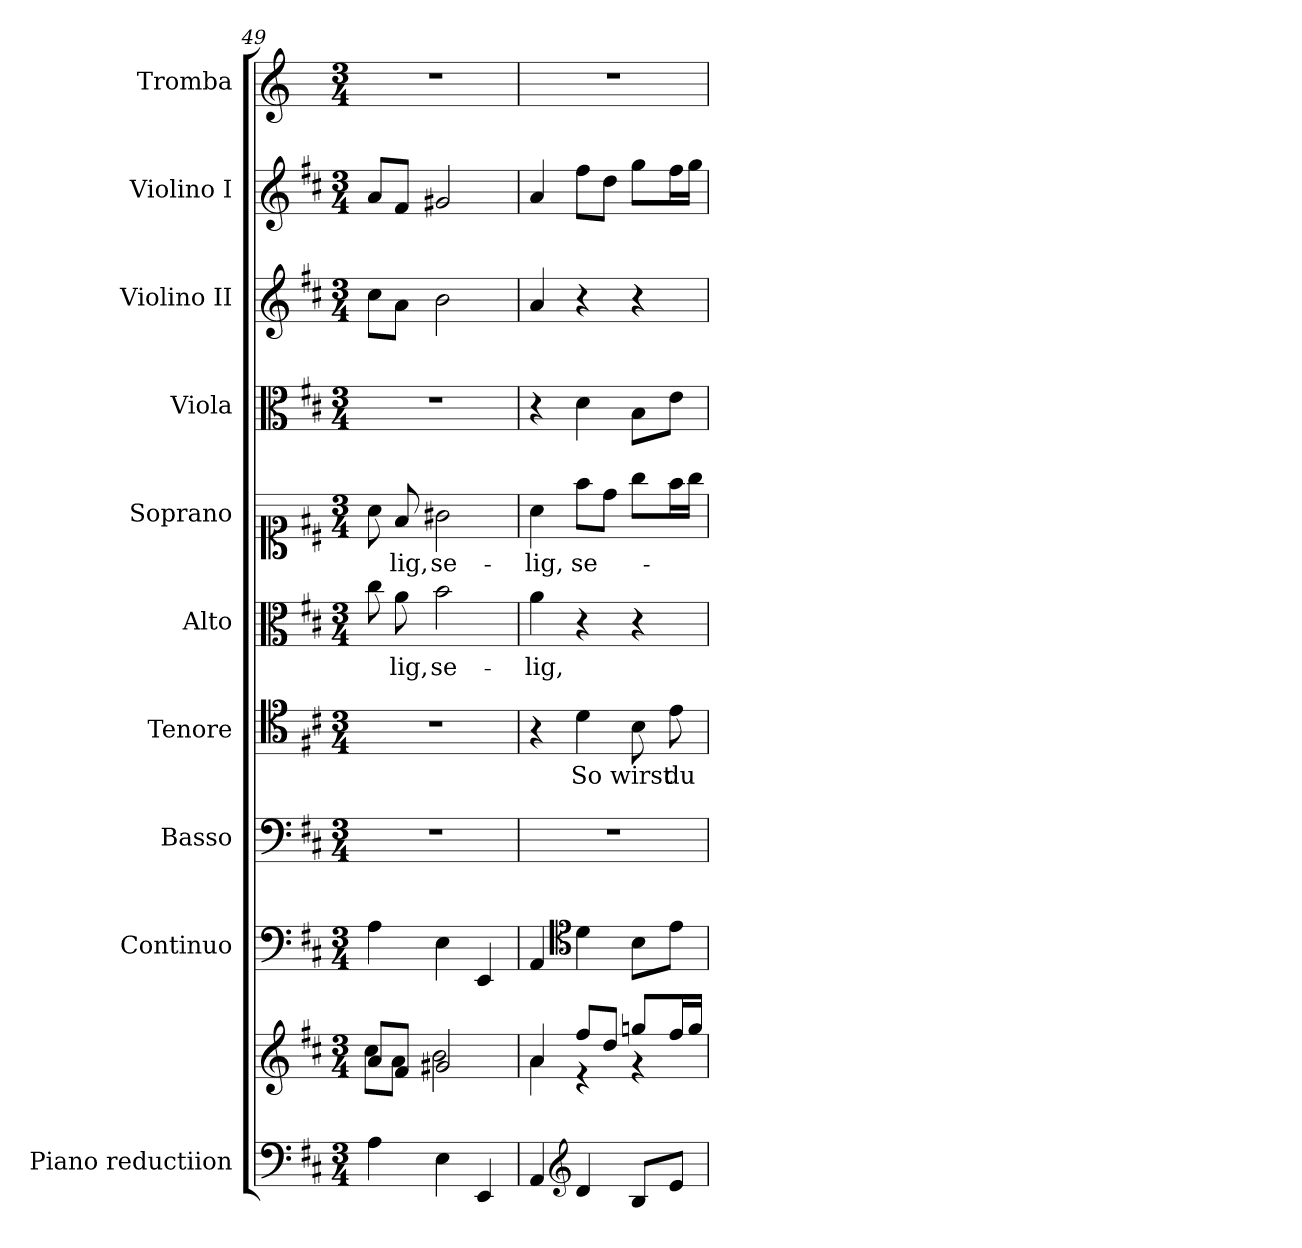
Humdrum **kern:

**kern	**kern	**kern	**kern	**kern	**text	**kern	**text	**kern	**text	**kern	**kern	**kern	**kern
*part10	*part10	*part9	*part8	*part7	*part7	*part6	*part6	*part5	*part5	*part4	*part3	*part2	*part1
*staff11	*staff10	*staff9	*staff8	*staff7	*staff7	*staff6	*staff6	*staff5	*staff5	*staff4	*staff3	*staff2	*staff1
*I"Piano reductiion	*	*I"Continuo	*I"Basso	*I"Tenore	*	*I"Alto	*	*I"Soprano	*	*I"Viola	*I"Violino II	*I"Violino I	*I"Tromba
*I'Pno	*	*	*	*	*	*	*	*	*	*I'Vla	*I'Vln	*I'Vln	*
*clefF4	*clefG2	*clefF4	*clefF4	*clefC4	*	*clefC3	*	*clefC1	*	*clefC3	*clefG2	*clefG2	*clefG2
*	*	*	*	*	*	*	*	*	*	*	*	*	*ITrd-1c-2
*k[f#c#]	*k[f#c#]	*k[f#c#]	*k[f#c#]	*k[f#c#]	*	*k[f#c#]	*	*k[f#c#]	*	*k[f#c#]	*k[f#c#]	*k[f#c#]	*k[f#c#]
*M3/4	*M3/4	*M3/4	*M3/4	*M3/4	*	*M3/4	*	*M3/4	*	*M3/4	*M3/4	*M3/4	*M3/4
=49	=49	=49	=49	=49	=49	=49	=49	=49	=49	=49	=49	=49	=49
*	*^	*	*	*	*	*	*	*	*	*	*	*	*
4A\	8a/L	8cc#\L	4A\	2.r	2.r	.	8cc#\	.	8a\	.	2.r	8cc#\L	8a/L	2.r
!	!	!	!	!	!	!	!	!LO:LY:b	!	!LO:LY:b	!	!	!	!
.	8f#/J	8a\J	.	.	.	.	8a\	-lig,	8f#/	-lig,	.	8a\J	8f#/J	.
!	!	!	!	!	!	!	!	!LO:LY:b	!	!LO:LY:b	!	!	!	!
4E\	2g#X/	2b\	4E\	.	.	.	2b\	se-	2g#X\	se-	.	2b\	2g#X/	.
4EE/	.	.	4EE/	.	.	.	.	.	.	.	.	.	.	.
=50	=50	=50	=50	=50	=50	=50	=50	=50	=50	=50	=50	=50	=50	=50
!	!	!	!	!	!	!	!	!LO:LY:b	!	!LO:LY:b	!	!	!	!
4AA/	4a/	4a\	4AA/	2.r	4r	.	4a\	-lig,	4a\	-lig,	4r	4a/	4a/	2.r
*clefG2	*	*	*clefC4	*	*	*	*	*	*	*	*	*	*	*
!	!	!	!	!	!	!LO:LY:b	!	!	!	!LO:LY:b	!	!	!	!
4d/	8ff#/L	4r	4d\	.	4d\	So	4r	.	8ff#\L	se-	4d\	4r	8ff#\L	.
.	8dd/J	.	.	.	.	.	.	.	8dd\J	.	.	.	8dd\J	.
!	!	!	!	!	!	!LO:LY:b	!	!	!	!	!	!	!	!
8B/L	8ggn/L	4r	8B\L	.	8B\	wirst	4r	.	8gg\L	.	8B\L	4r	8gg\L	.
!	!	!	!	!	!	!LO:LY:b	!	!	!	!	!	!	!	!
8e/J	16ff#/L	.	8e\J	.	8e\	du	.	.	16ff#\L	.	8e\J	.	16ff#\L	.
.	16gg/JJ	.	.	.	.	.	.	.	16gg\JJ	.	.	.	16gg\JJ	.
*	*v	*v	*	*	*	*	*	*	*	*	*	*	*	*
=	=	=	=	=	=	=	=	=	=	=	=	=	=
*-	*-	*-	*-	*-	*-	*-	*-	*-	*-	*-	*-	*-	*-
